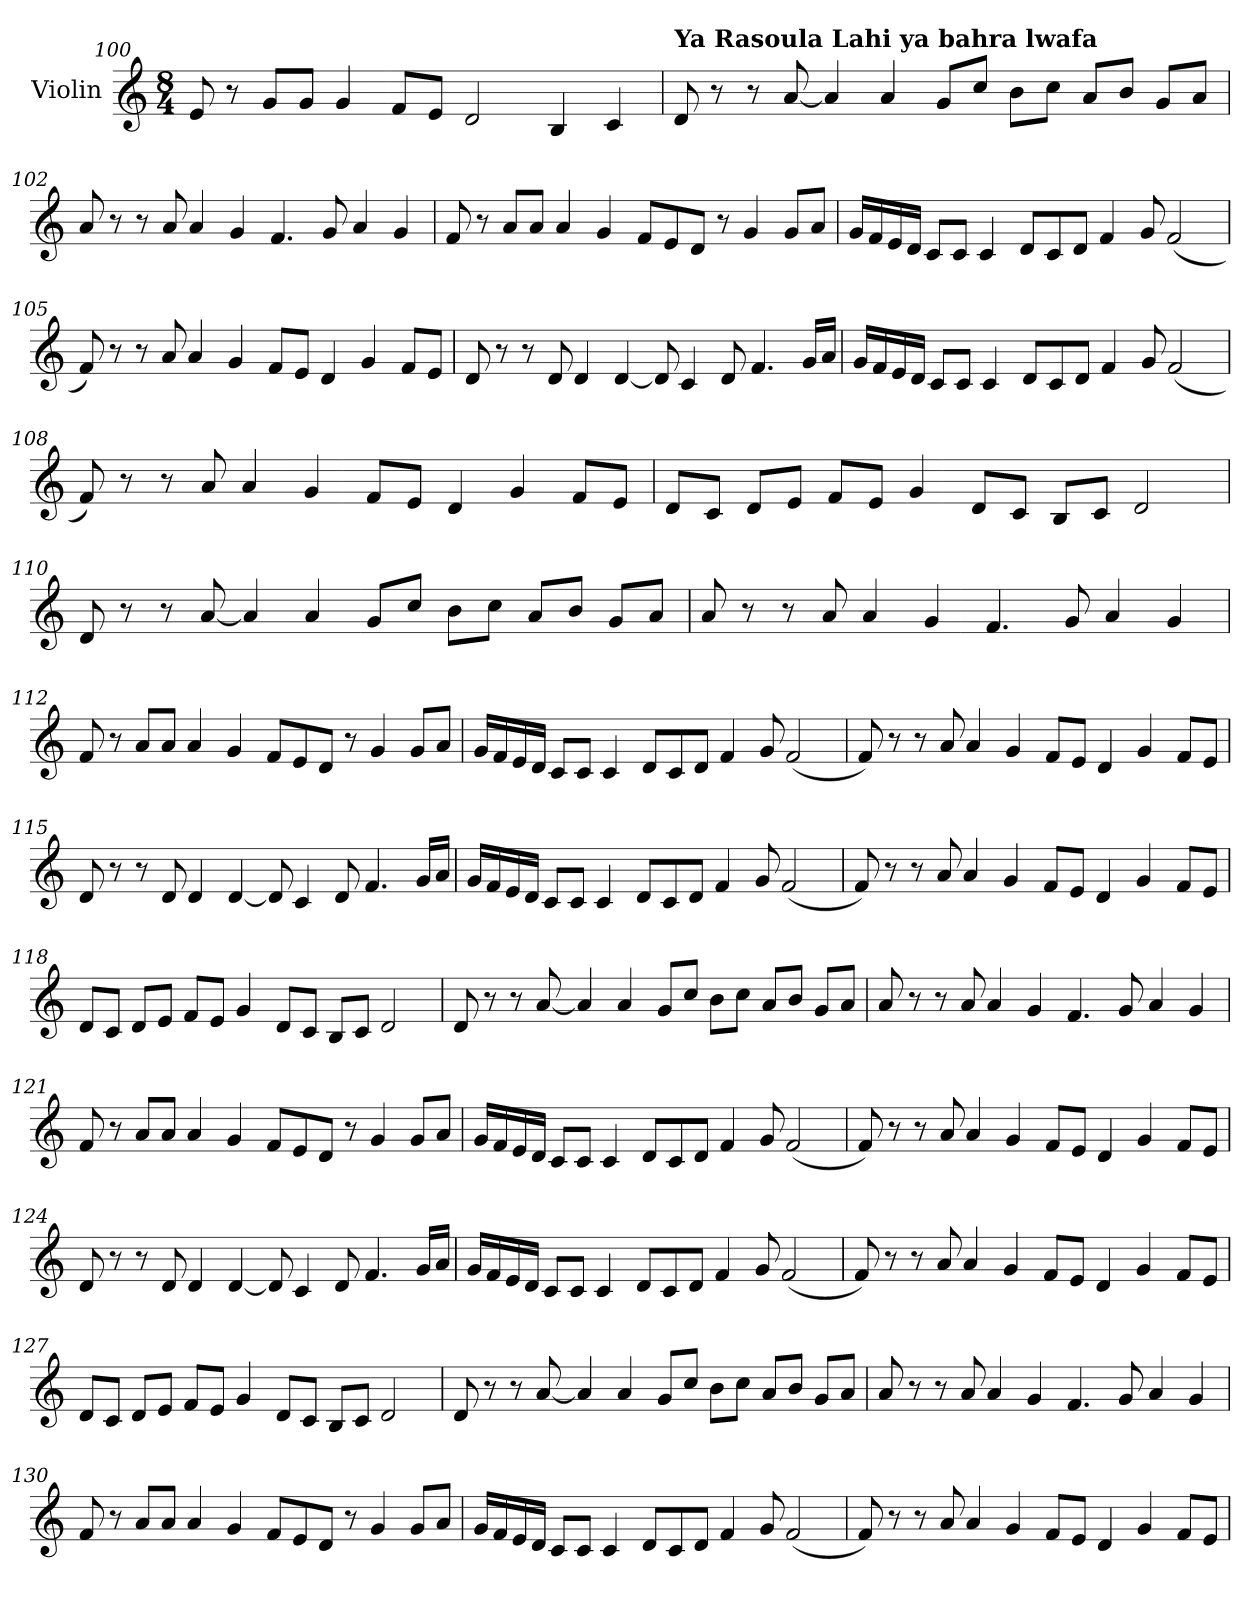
**kern
*part1
*staff1
*I"Violin
*clefG2
*k[]
*M8/4
=100
8e/
8r
8g/L
8g/J
4g/
8f/L
8e/J
2d/
4B/
4c/
!!LO:LB:g=z
=101
*MM80
!LO:TX:a:B:t=Ya Rasoula Lahi ya bahra lwafa
8d/
8r
8r
[8a/
4a/]
4a/
8g/L
8cc/J
8b\L
8cc\J
8a/L
8b/J
8g/L
8a/J
=102
8a/
8r
8r
8a/
4a/
4g/
4.f/
8g/
4a/
4g/
!!LO:LB:g=z
=103
8f/
8r
8a/L
8a/J
4a/
4g/
8f/L
8e/
8d/J
8r
4g/
8g/L
8a/J
=104
16g/LL
16f/
16e/
16d/JJ
8c/L
8c/J
4c/
8d/L
8c/
8d/J
4f/
8g/
(<2f/
!!LO:LB:g=z
=105
8f/)
8r
8r
8a/
4a/
4g/
8f/L
8e/J
4d/
4g/
8f/L
8e/J
=106
8d/
8r
8r
8d/
4d/
[4d/
8d/]
4c/
8d/
4.f/
16g/LL
16a/JJ
!!LO:LB:g=z
=107
16g/LL
16f/
16e/
16d/JJ
8c/L
8c/J
4c/
8d/L
8c/
8d/J
4f/
8g/
(<2f/
=108
8f/)
8r
8r
8a/
4a/
4g/
8f/L
8e/J
4d/
4g/
8f/L
8e/J
!!LO:LB:g=z
=109
8d/L
8c/J
8d/L
8e/J
8f/L
8e/J
4g/
8d/L
8c/J
8B/L
8c/J
2d/
=110
8d/
8r
8r
[8a/
4a/]
4a/
8g/L
8cc/J
8b\L
8cc\J
8a/L
8b/J
8g/L
8a/J
!!LO:LB:g=z
=111
8a/
8r
8r
8a/
4a/
4g/
4.f/
8g/
4a/
4g/
=112
8f/
8r
8a/L
8a/J
4a/
4g/
8f/L
8e/
8d/J
8r
4g/
8g/L
8a/J
!!LO:PB:g=z
=113
16g/LL
16f/
16e/
16d/JJ
8c/L
8c/J
4c/
8d/L
8c/
8d/J
4f/
8g/
(<2f/
=114
8f/)
8r
8r
8a/
4a/
4g/
8f/L
8e/J
4d/
4g/
8f/L
8e/J
!!LO:LB:g=z
=115
8d/
8r
8r
8d/
4d/
[4d/
8d/]
4c/
8d/
4.f/
16g/LL
16a/JJ
=116
16g/LL
16f/
16e/
16d/JJ
8c/L
8c/J
4c/
8d/L
8c/
8d/J
4f/
8g/
(<2f/
!!LO:LB:g=z
=117
8f/)
8r
8r
8a/
4a/
4g/
8f/L
8e/J
4d/
4g/
8f/L
8e/J
=118
8d/L
8c/J
8d/L
8e/J
8f/L
8e/J
4g/
8d/L
8c/J
8B/L
8c/J
2d/
!!LO:LB:g=z
=119
8d/
8r
8r
[8a/
4a/]
4a/
8g/L
8cc/J
8b\L
8cc\J
8a/L
8b/J
8g/L
8a/J
=120
8a/
8r
8r
8a/
4a/
4g/
4.f/
8g/
4a/
4g/
!!LO:LB:g=z
=121
8f/
8r
8a/L
8a/J
4a/
4g/
8f/L
8e/
8d/J
8r
4g/
8g/L
8a/J
=122
16g/LL
16f/
16e/
16d/JJ
8c/L
8c/J
4c/
8d/L
8c/
8d/J
4f/
8g/
(<2f/
!!LO:LB:g=z
=123
8f/)
8r
8r
8a/
4a/
4g/
8f/L
8e/J
4d/
4g/
8f/L
8e/J
=124
8d/
8r
8r
8d/
4d/
[4d/
8d/]
4c/
8d/
4.f/
16g/LL
16a/JJ
!!LO:LB:g=z
=125
16g/LL
16f/
16e/
16d/JJ
8c/L
8c/J
4c/
8d/L
8c/
8d/J
4f/
8g/
(<2f/
=126
8f/)
8r
8r
8a/
4a/
4g/
8f/L
8e/J
4d/
4g/
8f/L
8e/J
!!LO:LB:g=z
=127
8d/L
8c/J
8d/L
8e/J
8f/L
8e/J
4g/
8d/L
8c/J
8B/L
8c/J
2d/
=128
8d/
8r
8r
[8a/
4a/]
4a/
8g/L
8cc/J
8b\L
8cc\J
8a/L
8b/J
8g/L
8a/J
!!LO:PB:g=z
=129
8a/
8r
8r
8a/
4a/
4g/
4.f/
8g/
4a/
4g/
=130
8f/
8r
8a/L
8a/J
4a/
4g/
8f/L
8e/
8d/J
8r
4g/
8g/L
8a/J
!!LO:LB:g=z
=131
16g/LL
16f/
16e/
16d/JJ
8c/L
8c/J
4c/
8d/L
8c/
8d/J
4f/
8g/
(<2f/
=132
8f/)
8r
8r
8a/
4a/
4g/
8f/L
8e/J
4d/
4g/
8f/L
8e/J
=
*-
